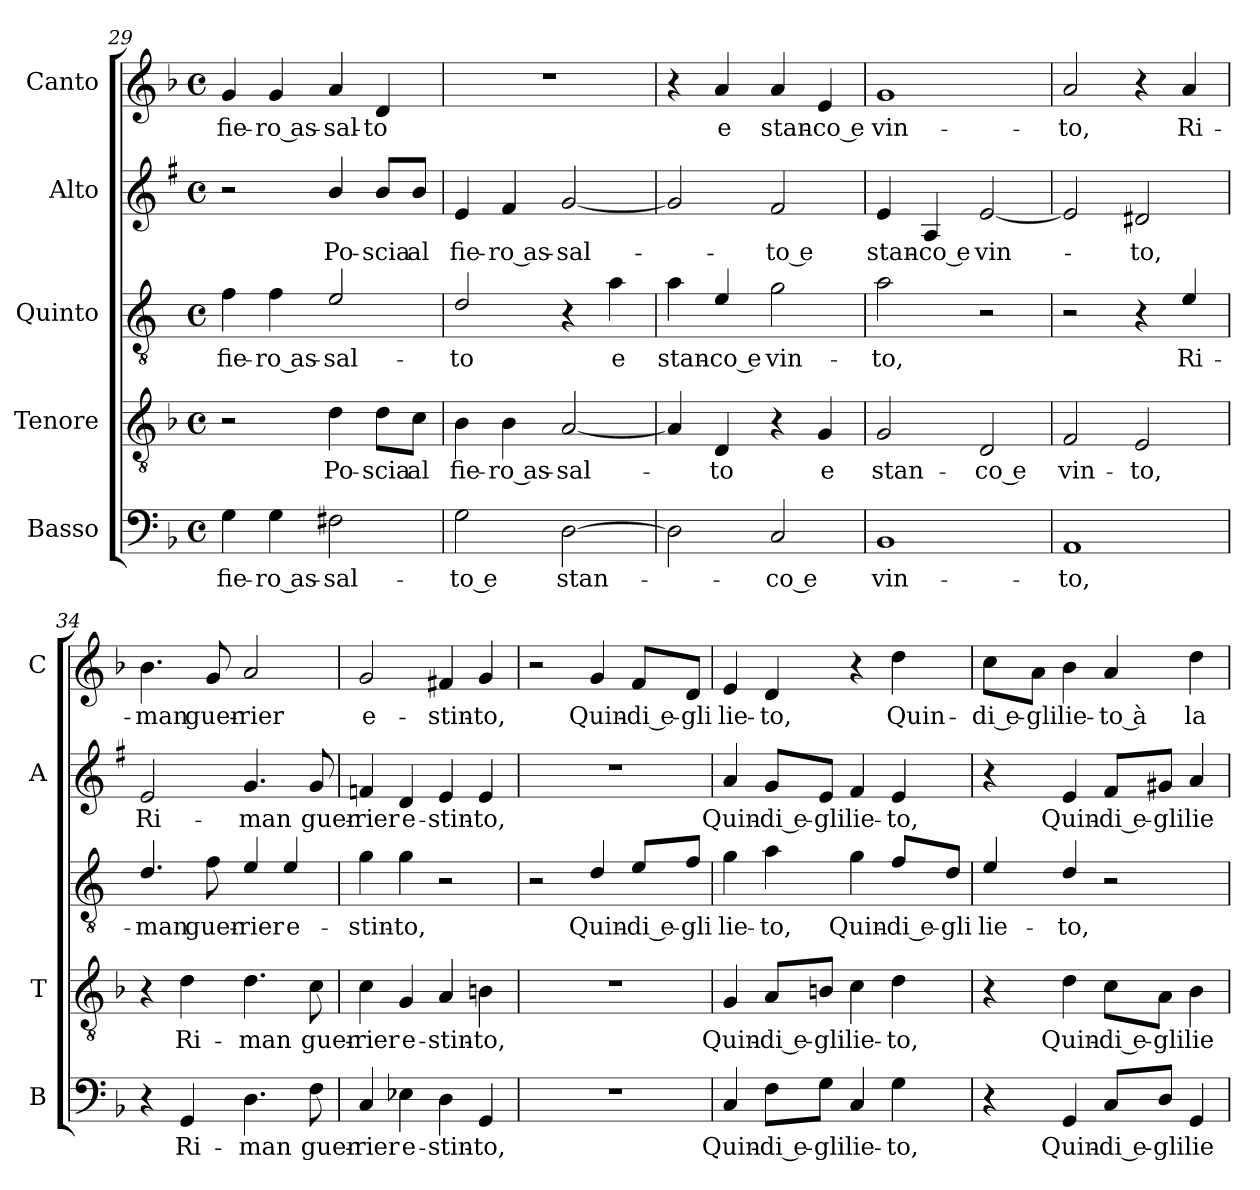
**kern	**text	**kern	**text	**kern	**text	**kern	**text	**kern	**text
*part5	*part5	*part4	*part4	*part3	*part3	*part2	*part2	*part1	*part1
*staff5	*staff5	*staff4	*staff4	*staff3	*staff3	*staff2	*staff2	*staff1	*staff1
*I"Basso	*	*I"Tenore	*	*I"Quinto	*	*I"Alto	*	*I"Canto	*
*I'B	*	*I'T	*	*	*	*I'A	*	*I'C	*
*clefF4	*	*clefGv2	*	*clefGv2	*	*clefG2	*	*clefG2	*
*	*	*	*	*ITrd4c7	*	*ITrd1c2	*	*	*
*k[b-]	*	*k[b-]	*	*k[b-]	*	*k[b-]	*	*k[b-]	*
*F:	*	*F:	*	*F:	*	*F:	*	*F:	*
*M4/4	*	*M4/4	*	*M4/4	*	*M4/4	*	*M4/4	*
*met(c)	*	*met(c)	*	*met(c)	*	*met(c)	*	*met(c)	*
=29	=29	=29	=29	=29	=29	=29	=29	=29	=29
!	!LO:LY:b	!	!	!	!LO:LY:b	!	!	!	!LO:LY:b
4G\	fie-	2r	.	4B-\	fie-	2r	.	4g/	fie-
!	!LO:LY:b	!	!	!	!LO:LY:b	!	!	!	!LO:LY:b
4G\	-ro as-	.	.	4B-\	-ro as-	.	.	4g/	-ro as-
!	!LO:LY:b	!	!LO:LY:b	!	!LO:LY:b	!	!LO:LY:b	!	!LO:LY:b
2F#X\	-sal-	4d\	Po-	2A/	-sal-	4a/	Po-	4a/	-sal-
!	!	!	!LO:LY:b	!	!	!	!LO:LY:b	!	!LO:LY:b
.	.	8d\L	-scia	.	.	8a/L	-scia	4d/	-to
!	!	!	!LO:LY:b	!	!	!	!LO:LY:b	!	!
.	.	8c\J	al	.	.	8a/J	al	.	.
=30	=30	=30	=30	=30	=30	=30	=30	=30	=30
!	!LO:LY:b	!	!LO:LY:b	!	!LO:LY:b	!	!LO:LY:b	!	!
2G\	-to e	4B-\	fie-	2G/	-to	4d/	fie-	1r	.
!	!	!	!LO:LY:b	!	!	!	!LO:LY:b	!	!
.	.	4B-\	-ro as-	.	.	4e/	-ro as-	.	.
!	!LO:LY:b	!	!LO:LY:b	!	!	!	!LO:LY:b	!	!
[2D\	stan-	[2A/	-sal-	4r	.	[2f/	-sal-	.	.
!	!	!	!	!	!LO:LY:b	!	!	!	!
.	.	.	.	4d\	e	.	.	.	.
=31	=31	=31	=31	=31	=31	=31	=31	=31	=31
!	!	!	!	!	!LO:LY:b	!	!	!	!
2D\]	.	4A/]	.	4d\	stan-	2f/]	.	4r	.
!	!	!	!LO:LY:b	!	!LO:LY:b	!	!	!	!LO:LY:b
.	.	4D/	-to	4A/	-co e	.	.	4a/	e
!	!LO:LY:b	!	!	!	!LO:LY:b	!	!LO:LY:b	!	!LO:LY:b
2C/	-co e	4r	.	2c\	vin-	2e/	-to e	4a/	stan-
!	!	!	!LO:LY:b	!	!	!	!	!	!LO:LY:b
.	.	4G/	e	.	.	.	.	4e/	-co e
=32	=32	=32	=32	=32	=32	=32	=32	=32	=32
!	!LO:LY:b	!	!LO:LY:b	!	!LO:LY:b	!	!LO:LY:b	!	!LO:LY:b
1BB-	vin-	2G/	stan-	2d\	-to,	4d/	stan-	1g	vin-
!	!	!	!	!	!	!	!LO:LY:b	!	!
.	.	.	.	.	.	4G/	-co e	.	.
!	!	!	!LO:LY:b	!	!	!	!LO:LY:b	!	!
.	.	2D/	-co e	2r	.	[2d/	vin-	.	.
!!LO:LB:g=z
=33	=33	=33	=33	=33	=33	=33	=33	=33	=33
!	!LO:LY:b	!	!LO:LY:b	!	!	!	!	!	!LO:LY:b
1AA	-to,	2F/	vin-	2r	.	2d/]	.	2a/	-to,
!	!	!	!LO:LY:b	!	!	!	!LO:LY:b	!	!
.	.	2E/	-to,	4r	.	2c#X/	-to,	4r	.
!	!	!	!	!	!LO:LY:b	!	!	!	!LO:LY:b
.	.	.	.	4A/	Ri-	.	.	4a/	Ri-
=34	=34	=34	=34	=34	=34	=34	=34	=34	=34
!	!	!	!	!	!LO:LY:b	!	!LO:LY:b	!	!LO:LY:b
4r	.	4r	.	4.G/	-man	2d/	Ri-	4.b-\	-man
!	!LO:LY:b	!	!LO:LY:b	!	!	!	!	!	!
4GG/	Ri-	4d\	Ri-	.	.	.	.	.	.
!	!	!	!	!	!LO:LY:b	!	!	!	!LO:LY:b
.	.	.	.	8B-\	guer-	.	.	8g/	guer-
!	!LO:LY:b	!	!LO:LY:b	!	!LO:LY:b	!	!LO:LY:b	!	!LO:LY:b
4.D\	-man	4.d\	-man	4A/	-rier	4.f/	-man	2a/	-rier
!	!	!	!	!	!LO:LY:b	!	!	!	!
.	.	.	.	4A/	e-	.	.	.	.
!	!LO:LY:b	!	!LO:LY:b	!	!	!	!LO:LY:b	!	!
8F\	guer-	8c\	guer-	.	.	8f/	guer-	.	.
=35	=35	=35	=35	=35	=35	=35	=35	=35	=35
!	!LO:LY:b	!	!LO:LY:b	!	!LO:LY:b	!	!LO:LY:b	!	!LO:LY:b
4C/	-rier	4c\	-rier	4c\	-stin-	4e-X/	-rier	2g/	e-
!	!LO:LY:b	!	!LO:LY:b	!	!LO:LY:b	!	!LO:LY:b	!	!
4E-X\	e-	4G/	e-	4c\	-to,	4c/	e-	.	.
!	!LO:LY:b	!	!LO:LY:b	!	!	!	!LO:LY:b	!	!LO:LY:b
4D\	-stin-	4A/	-stin-	2r	.	4d/	-stin-	4f#X/	-stin-
!	!LO:LY:b	!	!LO:LY:b	!	!	!	!LO:LY:b	!	!LO:LY:b
4GG/	-to,	4Bn\	-to,	.	.	4d/	-to,	4g/	-to,
=36	=36	=36	=36	=36	=36	=36	=36	=36	=36
1r	.	1r	.	2r	.	1r	.	2r	.
!	!	!	!	!	!LO:LY:b	!	!	!	!LO:LY:b
.	.	.	.	4G/	Quin-	.	.	4g/	Quin-
!	!	!	!	!	!LO:LY:b	!	!	!	!LO:LY:b
.	.	.	.	8A/L	-di e-	.	.	8f/L	-di e-
!	!	!	!	!	!LO:LY:b	!	!	!	!LO:LY:b
.	.	.	.	8B-/J	-gli	.	.	8d/J	-gli
=37	=37	=37	=37	=37	=37	=37	=37	=37	=37
!	!LO:LY:b	!	!LO:LY:b	!	!LO:LY:b	!	!LO:LY:b	!	!LO:LY:b
4C/	Quin-	4G/	Quin-	4c\	lie-	4g/	Quin-	4e/	lie-
!	!LO:LY:b	!	!LO:LY:b	!	!LO:LY:b	!	!LO:LY:b	!	!LO:LY:b
8F\L	-di e-	8A/L	-di e-	4d\	-to,	8f/L	-di e-	4d/	-to,
!	!LO:LY:b	!	!LO:LY:b	!	!	!	!LO:LY:b	!	!
8G\J	-gli	8Bn/J	-gli	.	.	8d/J	-gli	.	.
!	!LO:LY:b	!	!LO:LY:b	!	!LO:LY:b	!	!LO:LY:b	!	!
4C/	lie-	4c\	lie-	4c\	Quin-	4e/	lie-	4r	.
!	!LO:LY:b	!	!LO:LY:b	!	!LO:LY:b	!	!LO:LY:b	!	!LO:LY:b
4G\	-to,	4d\	-to,	8B-/L	-di e-	4d/	-to,	4dd\	Quin-
!	!	!	!	!	!LO:LY:b	!	!	!	!
.	.	.	.	8G/J	-gli	.	.	.	.
=38	=38	=38	=38	=38	=38	=38	=38	=38	=38
!	!	!	!	!	!LO:LY:b	!	!	!	!LO:LY:b
4r	.	4r	.	4A/	lie-	4r	.	8cc\L	-di e-
!	!	!	!	!	!	!	!	!	!LO:LY:b
.	.	.	.	.	.	.	.	8a\J	-gli
!	!LO:LY:b	!	!LO:LY:b	!	!LO:LY:b	!	!LO:LY:b	!	!LO:LY:b
4GG/	Quin-	4d\	Quin-	4G/	-to,	4d/	Quin-	4b-\	lie-
!	!LO:LY:b	!	!LO:LY:b	!	!	!	!LO:LY:b	!	!LO:LY:b
8C/L	-di e-	8c\L	-di e-	2r	.	8e/L	-di e-	4a/	-to à
!	!LO:LY:b	!	!LO:LY:b	!	!	!	!LO:LY:b	!	!
8D/J	-gli	8A\J	-gli	.	.	8f#X/J	-gli	.	.
!	!LO:LY:b	!	!LO:LY:b	!	!	!	!LO:LY:b	!	!LO:LY:b
4GG/	lie-	4B-\	lie-	.	.	4g/	lie-	4dd\	la
=	=	=	=	=	=	=	=	=	=
*-	*-	*-	*-	*-	*-	*-	*-	*-	*-
